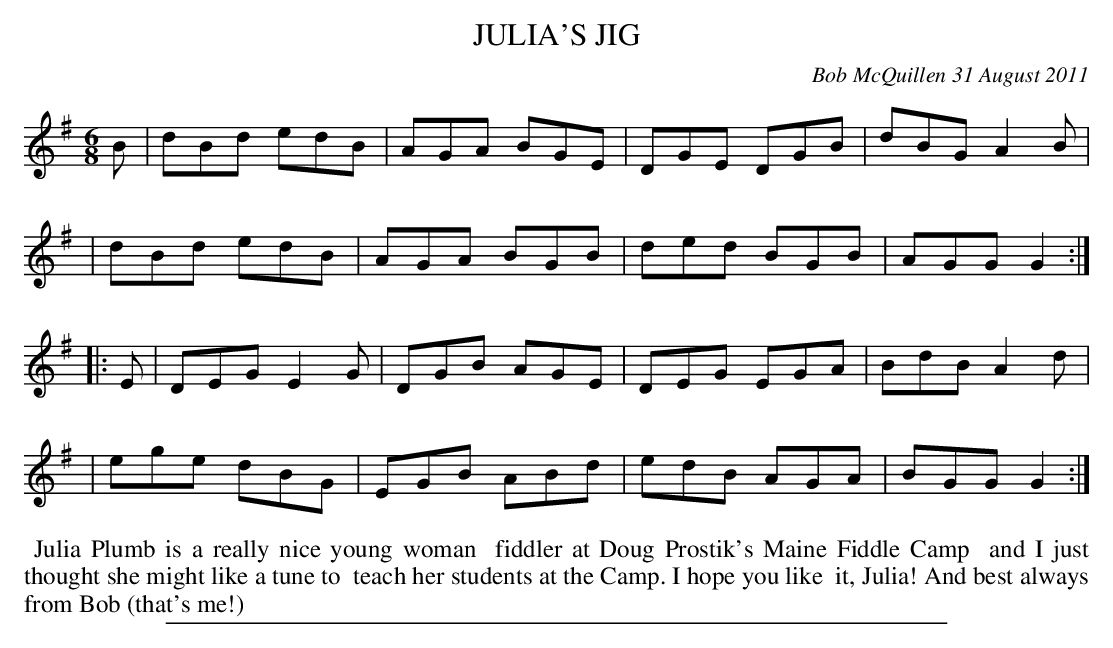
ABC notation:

X:1
T: JULIA'S JIG
C: Bob McQuillen 31 August 2011
M: 6/8
L: 1/8
K: G
B \
| dBd edB | AGA BGE | DGE DGB | dBG A2B |
| dBd edB | AGA BGB | ded BGB | AGG G2 :|
|: E \
| DEG E2G | DGB AGE | DEG EGA | BdB A2d |
| ege dBG | EGB ABd | edB AGA | BGG G2 :|
